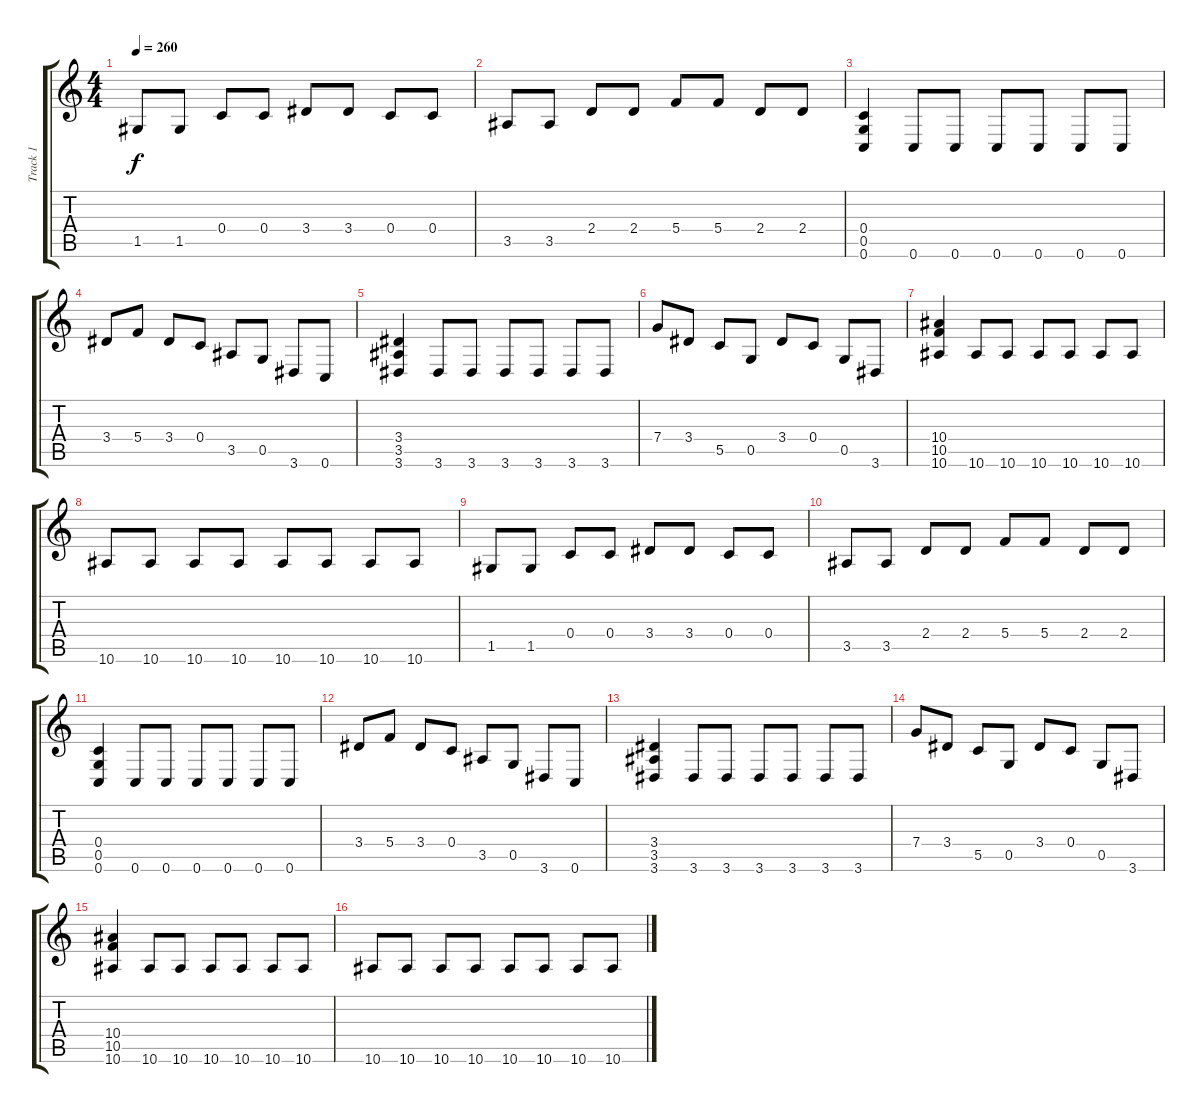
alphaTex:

\track ("Track 1" "Track 1") {instrument distortionguitar}
\staff {score tabs}
\tuning (D4 A3 F3 C3 G2 C2) {hide}
\ts (4 4)
\tempo 260
\clef g2
\ks c
1.5.8{dy f} 1.5.8 0.4.8 0.4.8 3.4.8 3.4.8 0.4.8 0.4.8 |
3.5.8 3.5.8 2.4.8 2.4.8 5.4.8 5.4.8 2.4.8 2.4.8 |
(0.4 0.5 0.6).4 0.6.8 0.6.8 0.6.8 0.6.8 0.6.8 0.6.8 |
3.4.8 5.4.8 3.4.8 0.4.8 3.5.8 0.5.8 3.6.8 0.6.8 |
(3.4 3.5 3.6).4 3.6.8 3.6.8 3.6.8 3.6.8 3.6.8 3.6.8 |
7.4.8 3.4.8 5.5.8 0.5.8 3.4.8 0.4.8 0.5.8 3.6.8 |
(10.4 10.5 10.6).4 10.6.8 10.6.8 10.6.8 10.6.8 10.6.8 10.6.8 |
10.6.8 10.6.8 10.6.8 10.6.8 10.6.8 10.6.8 10.6.8 10.6.8 |
1.5.8 1.5.8 0.4.8 0.4.8 3.4.8 3.4.8 0.4.8 0.4.8 |
3.5.8 3.5.8 2.4.8 2.4.8 5.4.8 5.4.8 2.4.8 2.4.8 |
(0.4 0.5 0.6).4 0.6.8 0.6.8 0.6.8 0.6.8 0.6.8 0.6.8 |
3.4.8 5.4.8 3.4.8 0.4.8 3.5.8 0.5.8 3.6.8 0.6.8 |
(3.4 3.5 3.6).4 3.6.8 3.6.8 3.6.8 3.6.8 3.6.8 3.6.8 |
7.4.8 3.4.8 5.5.8 0.5.8 3.4.8 0.4.8 0.5.8 3.6.8 |
(10.4 10.5 10.6).4 10.6.8 10.6.8 10.6.8 10.6.8 10.6.8 10.6.8 |
10.6.8 10.6.8 10.6.8 10.6.8 10.6.8 10.6.8 10.6.8 10.6.8
